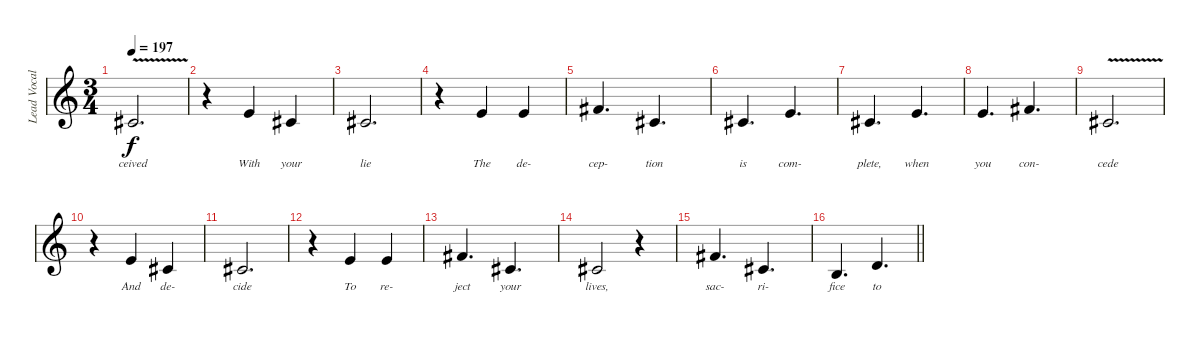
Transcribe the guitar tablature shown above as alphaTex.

\track ("Lead Vocals I" "Lead Vocal") {instrument lead6voice}
\staff {score}
\tuning (Eb4 Bb3 Gb3 Db3 Ab2 Db2) {hide}
\ts (3 4)
\tempo 197
\clef g2
\ks c
7.3{v}.2{d lyrics (0 "ceived") lyrics (1 "") lyrics (2 "") lyrics (3 "") lyrics (4 "") dy f} |
r.4 6.2.4{lyrics (0 "With") lyrics (1 "") lyrics (2 "") lyrics (3 "") lyrics (4 "")} 7.3.4{lyrics (0 "your") lyrics (1 "") lyrics (2 "") lyrics (3 "") lyrics (4 "")} |
5.3{be (custom 0 4 10 4 15 0 60 0)}.2{d lyrics (0 "lie") lyrics (1 "") lyrics (2 "") lyrics (3 "") lyrics (4 "")} |
r.4 6.2.4{lyrics (0 "The") lyrics (1 "") lyrics (2 "") lyrics (3 "") lyrics (4 "")} 6.2.4{lyrics (0 "de-") lyrics (1 "") lyrics (2 "") lyrics (3 "") lyrics (4 "")} |
8.2.4{d lyrics (0 "cep-") lyrics (1 "") lyrics (2 "") lyrics (3 "") lyrics (4 "")} 7.3.4{d lyrics (0 "tion") lyrics (1 "") lyrics (2 "") lyrics (3 "") lyrics (4 "")} |
7.3.4{d lyrics (0 "is") lyrics (1 "") lyrics (2 "") lyrics (3 "") lyrics (4 "")} 6.2.4{d lyrics (0 "com-") lyrics (1 "") lyrics (2 "") lyrics (3 "") lyrics (4 "")} |
5.3{be (custom 0 4 25 4 35 0 60 0)}.4{d lyrics (0 "plete,") lyrics (1 "") lyrics (2 "") lyrics (3 "") lyrics (4 "")} 6.2.4{d lyrics (0 "when") lyrics (1 "") lyrics (2 "") lyrics (3 "") lyrics (4 "")} |
6.2.4{d lyrics (0 "you") lyrics (1 "") lyrics (2 "") lyrics (3 "") lyrics (4 "")} 8.2.4{d lyrics (0 "con-") lyrics (1 "") lyrics (2 "") lyrics (3 "") lyrics (4 "")} |
7.3{v}.2{d lyrics (0 "cede") lyrics (1 "") lyrics (2 "") lyrics (3 "") lyrics (4 "")} |
r.4 6.2.4{lyrics (0 "And") lyrics (1 "") lyrics (2 "") lyrics (3 "") lyrics (4 "")} 7.3.4{lyrics (0 "de-") lyrics (1 "") lyrics (2 "") lyrics (3 "") lyrics (4 "")} |
5.3{be (custom 0 4 10 4 15 0 60 0)}.2{d lyrics (0 "cide") lyrics (1 "") lyrics (2 "") lyrics (3 "") lyrics (4 "")} |
r.4 6.2.4{lyrics (0 "To") lyrics (1 "") lyrics (2 "") lyrics (3 "") lyrics (4 "")} 6.2.4{lyrics (0 "re-") lyrics (1 "") lyrics (2 "") lyrics (3 "") lyrics (4 "")} |
8.2.4{d lyrics (0 "ject") lyrics (1 "") lyrics (2 "") lyrics (3 "") lyrics (4 "")} 7.3.4{d lyrics (0 "your") lyrics (1 "") lyrics (2 "") lyrics (3 "") lyrics (4 "")} |
7.3.2{lyrics (0 "lives,") lyrics (1 "") lyrics (2 "") lyrics (3 "") lyrics (4 "")} r.4 |
8.2.4{d lyrics (0 "sac-") lyrics (1 "") lyrics (2 "") lyrics (3 "") lyrics (4 "")} 7.3.4{d lyrics (0 "ri-") lyrics (1 "") lyrics (2 "") lyrics (3 "") lyrics (4 "")} |
\barLineRight lightlight
5.3.4{d lyrics (0 "fice") lyrics (1 "") lyrics (2 "") lyrics (3 "") lyrics (4 "")} 7.3{be (custom 0 2 10 2 20 0 60 0)}.4{d lyrics (0 "to") lyrics (1 "") lyrics (2 "") lyrics (3 "") lyrics (4 "")}
